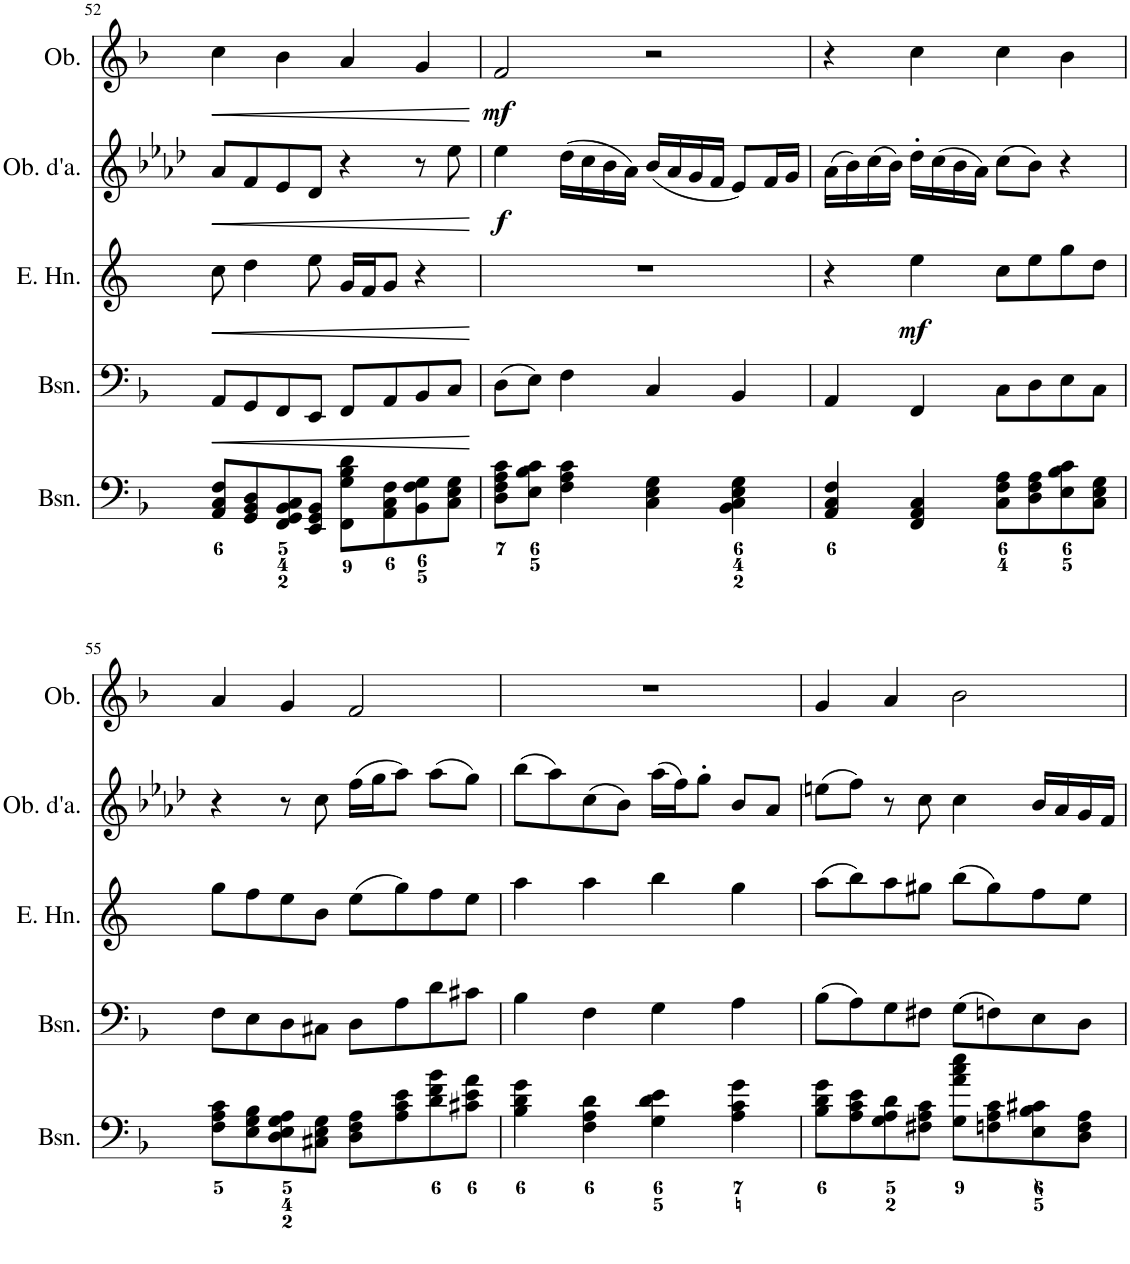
**kern	**kern	**dynam	**kern	**dynam	**kern	**dynam	**kern	**dynam
*part5	*part4	*part4	*part3	*part3	*part2	*part2	*part1	*part1
*staff5	*staff4	*staff4	*staff3	*staff3	*staff2	*staff2	*staff1	*staff1
*I"Bassoon	*I"Bassoon	*	*I"English Horn	*	*I"Oboe d'amore	*	*I"Oboe	*
*I'Bsn.	*I'Bsn.	*	*I'E. Hn.	*	*I'Ob. d'a.	*	*I'Ob.	*
!!LO:PB:g=z
*clefF4	*clefF4	*	*clefG2	*	*clefG2	*	*clefG2	*
*	*	*	*Trd4c7	*	*Trd2c3	*	*	*
*k[b-]	*k[b-]	*	*k[]	*	*k[b-e-a-d-]	*	*k[b-]	*
*M4/4	*M4/4	*	*M4/4	*	*M4/4	*	*M4/4	*
*met(c)	*met(c)	*	*met(c)	*	*met(c)	*	*met(c)	*
=52	=52	=52	=52	=52	=52	=52	=52	=52
!	!	!LO:HP:b	!	!LO:HP:b	!	!LO:HP:b	!	!LO:HP:b
8AA/ 8C/ 8F/L	8AA/L	<	8cc\	<	8a-/L	<	4cc\	<
8GG/ 8BB-/ 8D/	8GG/	.	4dd\	.	8f/	.	.	.
8FF/ 8GG/ 8BB-/ 8C/	8FF/	.	.	.	8e-/	.	4b-\	.
8EE/ 8GG/ 8BB-/J	8EE/J	.	8ee\	.	8d-/J	.	.	.
8FF\ 8G\ 8B-\ 8d\L	8FF/L	.	16g/LL	.	4r	.	4a/	.
.	.	.	16f/J	.	.	.	.	.
8AA\ 8C\ 8F\	8AA/	.	8g/J	.	.	.	.	.
8BB-\ 8F\ 8G\	8BB-/	.	4r	.	8r	.	4g/	.
8C\ 8E\ 8G\J	8C/J	.	.	.	8ee-\	.	.	.
.	.	[	.	[	.	[	.	[
=53	=53	=53	=53	=53	=53	=53	=53	=53
!	!	!	!	!	!	!LO:DY:b	!	!LO:DY:b
8D\ 8F\ 8A\ 8c\L	(8D\L	.	1r	.	4ee-\	f	2f/	mf
8E\ 8B-\ 8c\J	8E\J)	.	.	.	.	.	.	.
4F\ 4A\ 4c\	4F\	.	.	.	(16dd-\LL	.	.	.
.	.	.	.	.	16cc\	.	.	.
.	.	.	.	.	16b-\	.	.	.
.	.	.	.	.	16a-\JJ)	.	.	.
4C\ 4E\ 4G\	4C/	.	.	.	(16b-/LL	.	2r	.
.	.	.	.	.	16a-/	.	.	.
.	.	.	.	.	16g/	.	.	.
.	.	.	.	.	16f/JJ	.	.	.
4BB-\ 4C\ 4E\ 4G\	4BB-/	.	.	.	8e-/L)	.	.	.
.	.	.	.	.	16f/L	.	.	.
.	.	.	.	.	16g/JJ	.	.	.
=54	=54	=54	=54	=54	=54	=54	=54	=54
4AA/ 4C/ 4F/	4AA/	.	4r	.	(16a-\LL	.	4r	.
.	.	.	.	.	16b-\)	.	.	.
.	.	.	.	.	(16cc\	.	.	.
.	.	.	.	.	16b-\JJ)	.	.	.
!	!	!	!	!LO:DY:b	!	!	!	!
4FF/ 4AA/ 4C/	4FF/	.	4ee\	mf	16dd-'\LL	.	4cc\	.
.	.	.	.	.	(16cc\	.	.	.
.	.	.	.	.	16b-\	.	.	.
.	.	.	.	.	16a-\JJ)	.	.	.
8C\ 8F\ 8A\L	8C\L	.	8cc\L	.	(8cc\L	.	4cc\	.
8D\ 8F\ 8A\	8D\	.	8ee\	.	8b-\J)	.	.	.
8E\ 8B-\ 8c\	8E\	.	8gg\	.	4r	.	4b-\	.
8C\ 8E\ 8G\J	8C\J	.	8dd\J	.	.	.	.	.
!!LO:LB:g=z
=55	=55	=55	=55	=55	=55	=55	=55	=55
8F\ 8A\ 8c\L	8F\L	.	8gg\L	.	4r	.	4a/	.
8E\ 8G\ 8B-\	8E\	.	8ff\	.	.	.	.	.
8D\ 8E\ 8G\ 8A\	8D\	.	8ee\	.	8r	.	4g/	.
8C#X\ 8E\ 8G\J	8C#X\J	.	8b\J	.	8cc\	.	.	.
8D\ 8F\ 8A\L	8D\L	.	(8ee\L	.	(16ff\LL	.	2f/	.
.	.	.	.	.	16gg\J	.	.	.
8A\ 8c\ 8e\	8A\	.	8gg\)	.	8aa-\J)	.	.	.
8d\ 8f\ 8b-\	8d\	.	8ff\	.	(8aa-\L	.	.	.
8c#X\ 8e\ 8a\J	8c#X\J	.	8ee\J	.	8gg\J)	.	.	.
=56	=56	=56	=56	=56	=56	=56	=56	=56
4B-\ 4d\ 4g\	4B-\	.	4aa\	.	(8bb-\L	.	1r	.
.	.	.	.	.	8aa-\)	.	.	.
4F\ 4A\ 4d\	4F\	.	4aa\	.	(8cc\	.	.	.
.	.	.	.	.	8b-\J)	.	.	.
4G\ 4d\ 4e\	4G\	.	4bb\	.	(16aa-\LL	.	.	.
.	.	.	.	.	16ff\J)	.	.	.
.	.	.	.	.	8gg'\J	.	.	.
4A\ 4c\ 4g\	4A\	.	4gg\	.	8b-/L	.	.	.
.	.	.	.	.	8a-/J	.	.	.
=57	=57	=57	=57	=57	=57	=57	=57	=57
8B-\ 8d\ 8g\L	(8B-\L	.	(8aa\L	.	(8een\L	.	4g/	.
8A\ 8c\ 8e\	8A\)	.	8bb\)	.	8ff\J)	.	.	.
8G\ 8A\ 8d\	8G\	.	8aa\	.	8r	.	4a/	.
8F#X\ 8A\ 8c\J	8F#X\J	.	8gg#X\J	.	8cc\	.	.	.
8G\ 8a\ 8cc\ 8ee\L	(8G\L	.	(8bb\L	.	4cc\	.	2b-\	.
8Fn\ 8A\ 8c\	8Fn\)	.	8gg#\)	.	.	.	.	.
8E\ 8B-\ 8c#X\	8E\	.	8ff\	.	16b-/LL	.	.	.
.	.	.	.	.	16a-/	.	.	.
8D\ 8F\ 8A\J	8D\J	.	8ee\J	.	16g/	.	.	.
.	.	.	.	.	16f/JJ	.	.	.
=	=	=	=	=	=	=	=	=
*-	*-	*-	*-	*-	*-	*-	*-	*-
